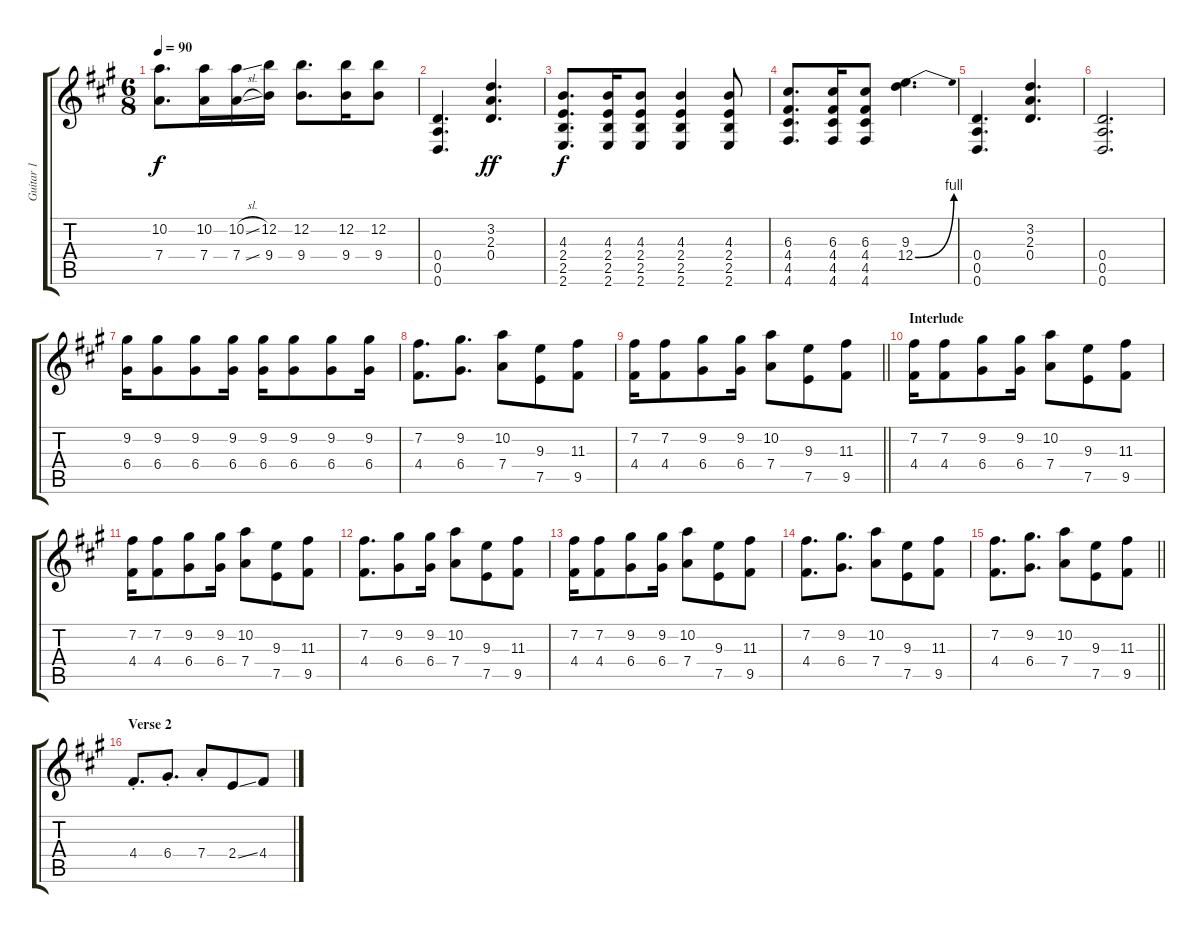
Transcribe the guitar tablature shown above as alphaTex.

\track ("Guitar 1" "Guitar 1") {instrument distortionguitar}
\staff {score tabs}
\tuning (E4 B3 G3 D3 A2 D2) {hide}
\ts (6 8)
\tempo 90
\clef g2
\ks a
(10.2 7.4).8{d dy f} (10.2 7.4).16 (10.2{sl} 7.4{sl}).16 (12.2 9.4).16 (12.2 9.4).8{d} (12.2 9.4).16 (12.2 9.4).8 |
(0.4 0.5 0.6).4{d} (3.2 2.3 0.4).4{d dy ff} |
(4.3 2.4 2.5 2.6).8{d dy f} (4.3 2.4 2.5 2.6).16 (4.3 2.4 2.5 2.6).8 (4.3 2.4 2.5 2.6).4 (4.3 2.4 2.5 2.6).8 |
(6.3 4.4 4.5 4.6).8{d} (6.3 4.4 4.5 4.6).16 (6.3 4.4 4.5 4.6).8 (9.3 12.4{be (bend 0 0 60 4)}).4{d} |
(0.4 0.5 0.6).4{d} (3.2 2.3 0.4).4{d} |
(0.4 0.5 0.6).2{d} |
(9.2 6.4).16 (9.2 6.4).8 (9.2 6.4).8 (9.2 6.4).16 (9.2 6.4).16 (9.2 6.4).8 (9.2 6.4).8 (9.2 6.4).16 |
(7.2 4.4).8{d} (9.2 6.4).8{d} (10.2 7.4).8 (9.3 7.5).8 (11.3 9.5).8 |
\barLineRight lightlight
(7.2 4.4).16 (7.2 4.4).8 (9.2 6.4).8 (9.2 6.4).16 (10.2 7.4).8 (9.3 7.5).8 (11.3 9.5).8 |
\section ("" "Interlude")
(7.2 4.4).16 (7.2 4.4).8 (9.2 6.4).8 (9.2 6.4).16 (10.2 7.4).8 (9.3 7.5).8 (11.3 9.5).8 |
(7.2 4.4).16 (7.2 4.4).8 (9.2 6.4).8 (9.2 6.4).16 (10.2 7.4).8 (9.3 7.5).8 (11.3 9.5).8 |
(7.2 4.4).8{d} (9.2 6.4).8 (9.2 6.4).16 (10.2 7.4).8 (9.3 7.5).8 (11.3 9.5).8 |
(7.2 4.4).16 (7.2 4.4).8 (9.2 6.4).8 (9.2 6.4).16 (10.2 7.4).8 (9.3 7.5).8 (11.3 9.5).8 |
(7.2 4.4).8{d} (9.2 6.4).8{d} (10.2 7.4).8 (9.3 7.5).8 (11.3 9.5).8 |
\barLineRight lightlight
(7.2 4.4).8{d} (9.2 6.4).8{d} (10.2 7.4).8 (9.3 7.5).8 (11.3 9.5).8 |
\section ("" "Verse 2")
4.4{st}.8{d volume 16 instrument electricguitarclean} 6.4{st}.8{d} 7.4{st}.8 2.4{ss}.8 4.4.8
